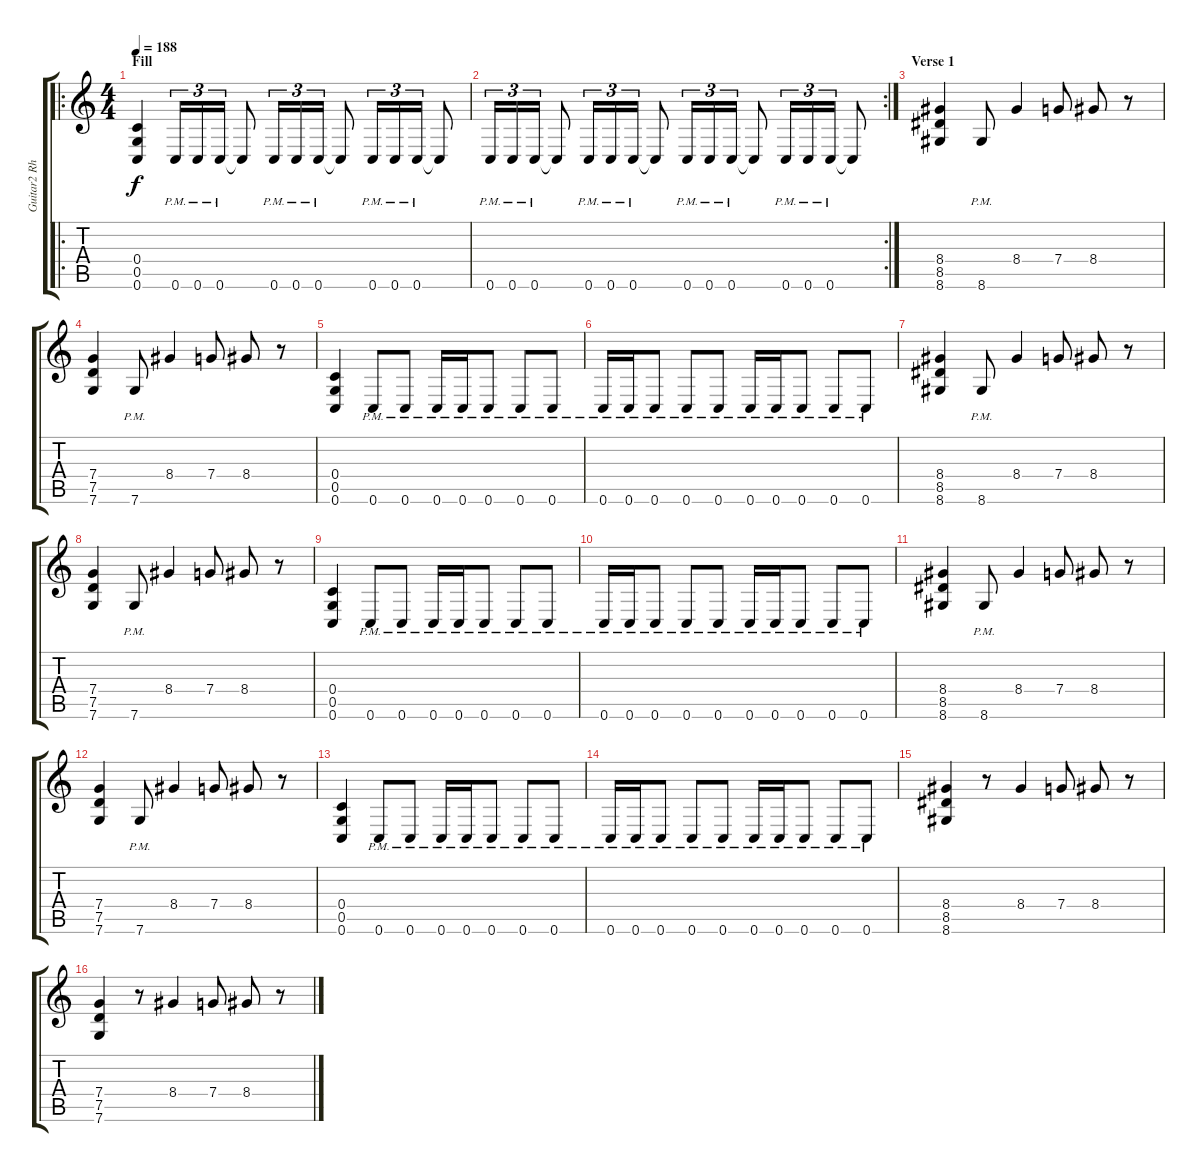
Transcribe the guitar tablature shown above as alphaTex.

\track ("Guitar2 Rhythm" "Guitar2 Rh") {instrument distortionguitar}
\staff {score tabs}
\tuning (D4 A3 F3 C3 G2 C2) {hide}
\ro
\ts (4 4)
\section ("" "Fill")
\tempo 188
\clef g2
\ks c
(0.4 0.5 0.6).4{dy f volume 16} 0.6{pm}.16{tu (3 2)} 0.6{pm}.16{tu (3 2)} 0.6{pm}.16{tu (3 2)} 0.6{t}.8 0.6{pm}.16{tu (3 2)} 0.6{pm}.16{tu (3 2)} 0.6{pm}.16{tu (3 2)} 0.6{t}.8 0.6{pm}.16{tu (3 2)} 0.6{pm}.16{tu (3 2)} 0.6{pm}.16{tu (3 2)} 0.6{t}.8 |
\rc 2
0.6{pm}.16{tu (3 2)} 0.6{pm}.16{tu (3 2)} 0.6{pm}.16{tu (3 2)} 0.6{t}.8 0.6{pm}.16{tu (3 2)} 0.6{pm}.16{tu (3 2)} 0.6{pm}.16{tu (3 2)} 0.6{t}.8 0.6{pm}.16{tu (3 2)} 0.6{pm}.16{tu (3 2)} 0.6{pm}.16{tu (3 2)} 0.6{t}.8 0.6{pm}.16{tu (3 2)} 0.6{pm}.16{tu (3 2)} 0.6{pm}.16{tu (3 2)} 0.6{t}.8 |
\section ("" "Verse 1")
(8.4 8.5 8.6).4 8.6{pm}.8 8.4.4 7.4.8 8.4.8 r.8 |
(7.4 7.5 7.6).4 7.6{pm}.8 8.4.4 7.4.8 8.4.8 r.8 |
(0.4 0.5 0.6).4 0.6{pm}.8 0.6{pm}.8 0.6{pm}.16 0.6{pm}.16 0.6{pm}.8 0.6{pm}.8 0.6{pm}.8 |
0.6{pm}.16 0.6{pm}.16 0.6{pm}.8 0.6{pm}.8 0.6{pm}.8 0.6{pm}.16 0.6{pm}.16 0.6{pm}.8 0.6{pm}.8 0.6{pm}.8 |
(8.4 8.5 8.6).4 8.6{pm}.8 8.4.4 7.4.8 8.4.8 r.8 |
(7.4 7.5 7.6).4 7.6{pm}.8 8.4.4 7.4.8 8.4.8 r.8 |
(0.4 0.5 0.6).4 0.6{pm}.8 0.6{pm}.8 0.6{pm}.16 0.6{pm}.16 0.6{pm}.8 0.6{pm}.8 0.6{pm}.8 |
0.6{pm}.16 0.6{pm}.16 0.6{pm}.8 0.6{pm}.8 0.6{pm}.8 0.6{pm}.16 0.6{pm}.16 0.6{pm}.8 0.6{pm}.8 0.6{pm}.8 |
(8.4 8.5 8.6).4 8.6{pm}.8 8.4.4 7.4.8 8.4.8 r.8 |
(7.4 7.5 7.6).4 7.6{pm}.8 8.4.4 7.4.8 8.4.8 r.8 |
(0.4 0.5 0.6).4 0.6{pm}.8 0.6{pm}.8 0.6{pm}.16 0.6{pm}.16 0.6{pm}.8 0.6{pm}.8 0.6{pm}.8 |
0.6{pm}.16 0.6{pm}.16 0.6{pm}.8 0.6{pm}.8 0.6{pm}.8 0.6{pm}.16 0.6{pm}.16 0.6{pm}.8 0.6{pm}.8 0.6{pm}.8 |
(8.4 8.5 8.6).4 r.8 8.4.4 7.4.8 8.4.8 r.8 |
(7.4 7.5 7.6).4 r.8 8.4.4 7.4.8 8.4.8 r.8
